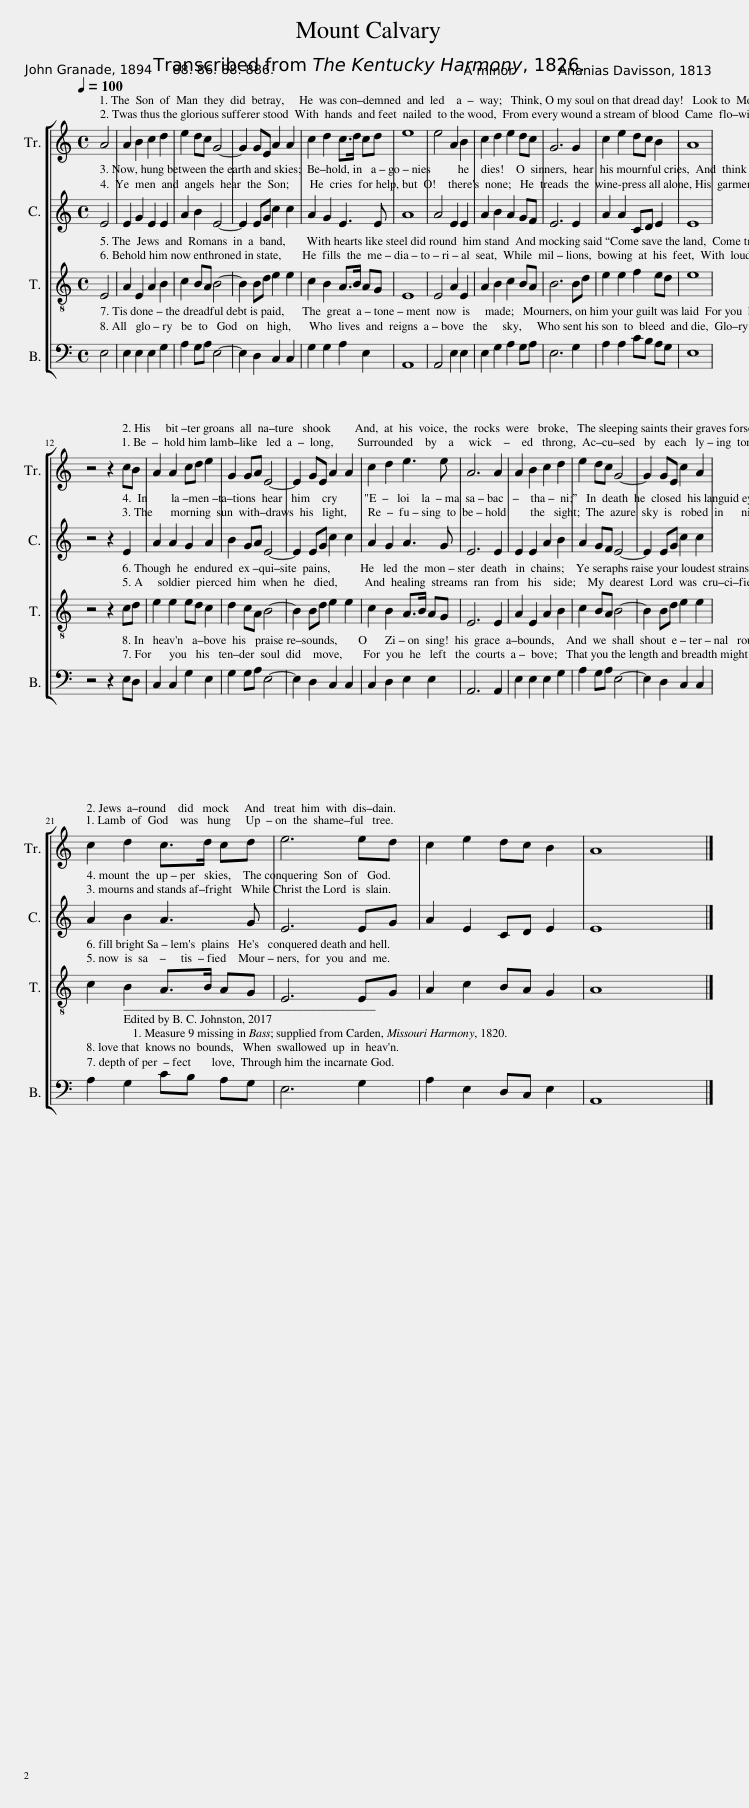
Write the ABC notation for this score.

X:1
%%score [ 1 2 3 4 ]
L:1/8
Q:1/4=100
M:4/4
I:linebreak $
K:C
V:1 treble
V:2 treble
V:3 treble-8
V:4 bass
V:1
 A4 | A2 B2 c2 d2 | e2 dc G4- | G2 GE A2 A2 | c2 d2 c>d cd | %5
 e8 | e4 A2 B2 | c2 d2 e2 dc | G6 G2 | c2 e2 dc B2 | %10
 A8 |$ z4 z2 cB | A2 A2 cd e2 | G2 GA E4- | E2 GE A2 A2 | %15
 c2 d2 e3 e | A6 A2 | A2 B2 c2 d2 | e2 dc G4- | G2 GE c2 A2 |$ %20
 c2 d2 c>d cd | e6 ed | c2 e2 dc B2 | A8 |] %24
V:2
 E4 | E2 G2 E2 E2 | A2 B2 E4- | E2 EG c2 c2 | A2 G2 E3 E | %5
 A8 | A4 E2 E2 | A2 B2 A2 GF | E6 E2 | A2 A2 CD E2 | %10
 E8 |$ z4 z2 E2 | A2 A2 G2 A2 | B2 GA E4- | E2 EG c2 c2 | %15
 A2 G2 A3 G | E6 E2 | E2 E2 A2 B2 | A2 GF E4- | E2 EG c2 c2 |$ %20
 A2 B2 A3 G | E6 EG | A2 E2 CD E2 | E8 |] %24
V:3
 E4 | A2 E2 A2 B2 | c2 BA B4- | B2 Bd e2 e2 | c2 B2 A>B AG | %5
 E8 | E4 A2 E2 | A2 B2 c2 BA | B6 Bd | e2 e2 f2 ed | %10
 e8 |$ z4 z2 cd | e2 e2 ed c2 | d2 cA B4- | B2 Bd e2 e2 | %15
 c2 B2 A>B AG | E6 E2 | A2 E2 A2 B2 | c2 BA B4- | B2 Bd e2 e2 |$ %20
 c2 B2 A>B AG | E6 EG | A2 c2 BA G2 | A8 |] %24
V:4
 E,4 | E,2 E,2 E,2 G,2 | A,2 G,A, E,4- | E,2 D,2 C,2 C,2 | G,2 G,2 A,2 E,2 | %5
 A,,8 | A,,4 E,2 E,2 | E,2 G,2 A,2 G,A, | E,6 G,2 | A,2 A,2 CB, A,G, | %10
 E,8 |$ z4 z2 E,D, | C,2 C,2 G,2 E,2 | G,2 G,A, E,4- | E,2 D,2 C,2 C,2 | %15
 C,2 D,2 E,2 E,2 | A,,6 A,,2 | E,2 E,2 E,2 G,2 | A,2 G,A, E,4- | E,2 D,2 C,2 C,2 |$ %20
 A,2 G,2 CB, A,G, | E,6 G,2 | A,2 E,2 D,C, E,2 | A,,8 |] %24
